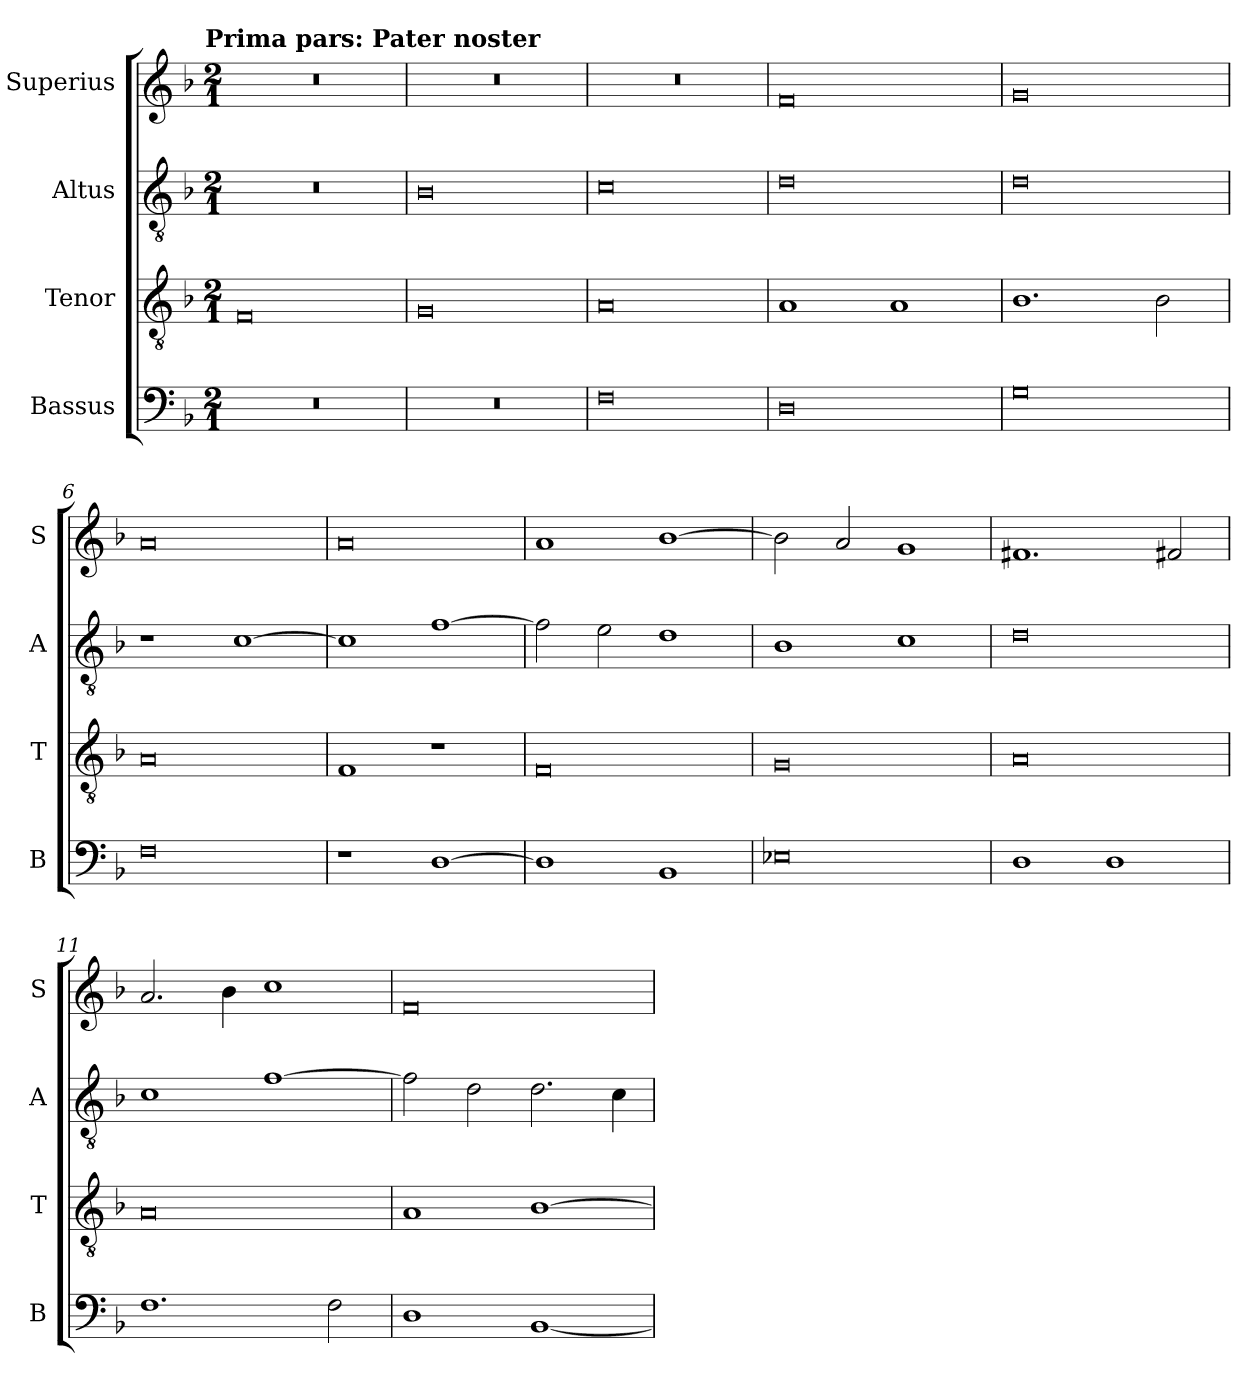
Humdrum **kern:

**kern	**kern	**kern	**kern
*part4	*part3	*part2	*part1
*staff4	*staff3	*staff2	*staff1
*I"Bassus	*I"Tenor	*I"Altus	*I"Superius
*I'B	*I'T	*I'A	*I'S
*clefF4	*clefGv2	*clefGv2	*clefG2
*k[b-]	*k[b-]	*k[b-]	*k[b-]
*F:	*F:	*F:	*F:
!!LO:TX:omd:t=Prima pars&colon; Pater noster
*M2/1	*M2/1	*M2/1	*M2/1
=1	=1	=1	=1
0r	0F	0r	0r
=2	=2	=2	=2
0r	0G	0B-	0r
=3	=3	=3	=3
0F	0A	0c	0r
=4	=4	=4	=4
0D	1A	0d	0f
.	1A	.	.
=5	=5	=5	=5
0G	1.B-	0d	0g
.	2B-	.	.
=6	=6	=6	=6
0F	0A	1r	0a
.	.	[1c	.
=7	=7	=7	=7
1r	1F	1c]	0a
[1D	1r	[1f	.
=8	=8	=8	=8
1D]	0F	2f]	1a
.	.	2e	.
1BB-	.	1d	[1b-
=9	=9	=9	=9
0E-X	0G	1B-	2b-]
.	.	.	2a
.	.	1c	1g
=10	=10	=10	=10
1D	0A	0d	1.f#X
1D	.	.	.
.	.	.	2f#X
=11	=11	=11	=11
1.F	0A	1c	2.a
.	.	.	4b-
.	.	[1f	1cc
2F	.	.	.
=12	=12	=12	=12
1D	1A	2f]	0f
.	.	2d	.
[1BB-	[1B-	2.d	.
.	.	4c	.
=	=	=	=
*-	*-	*-	*-
